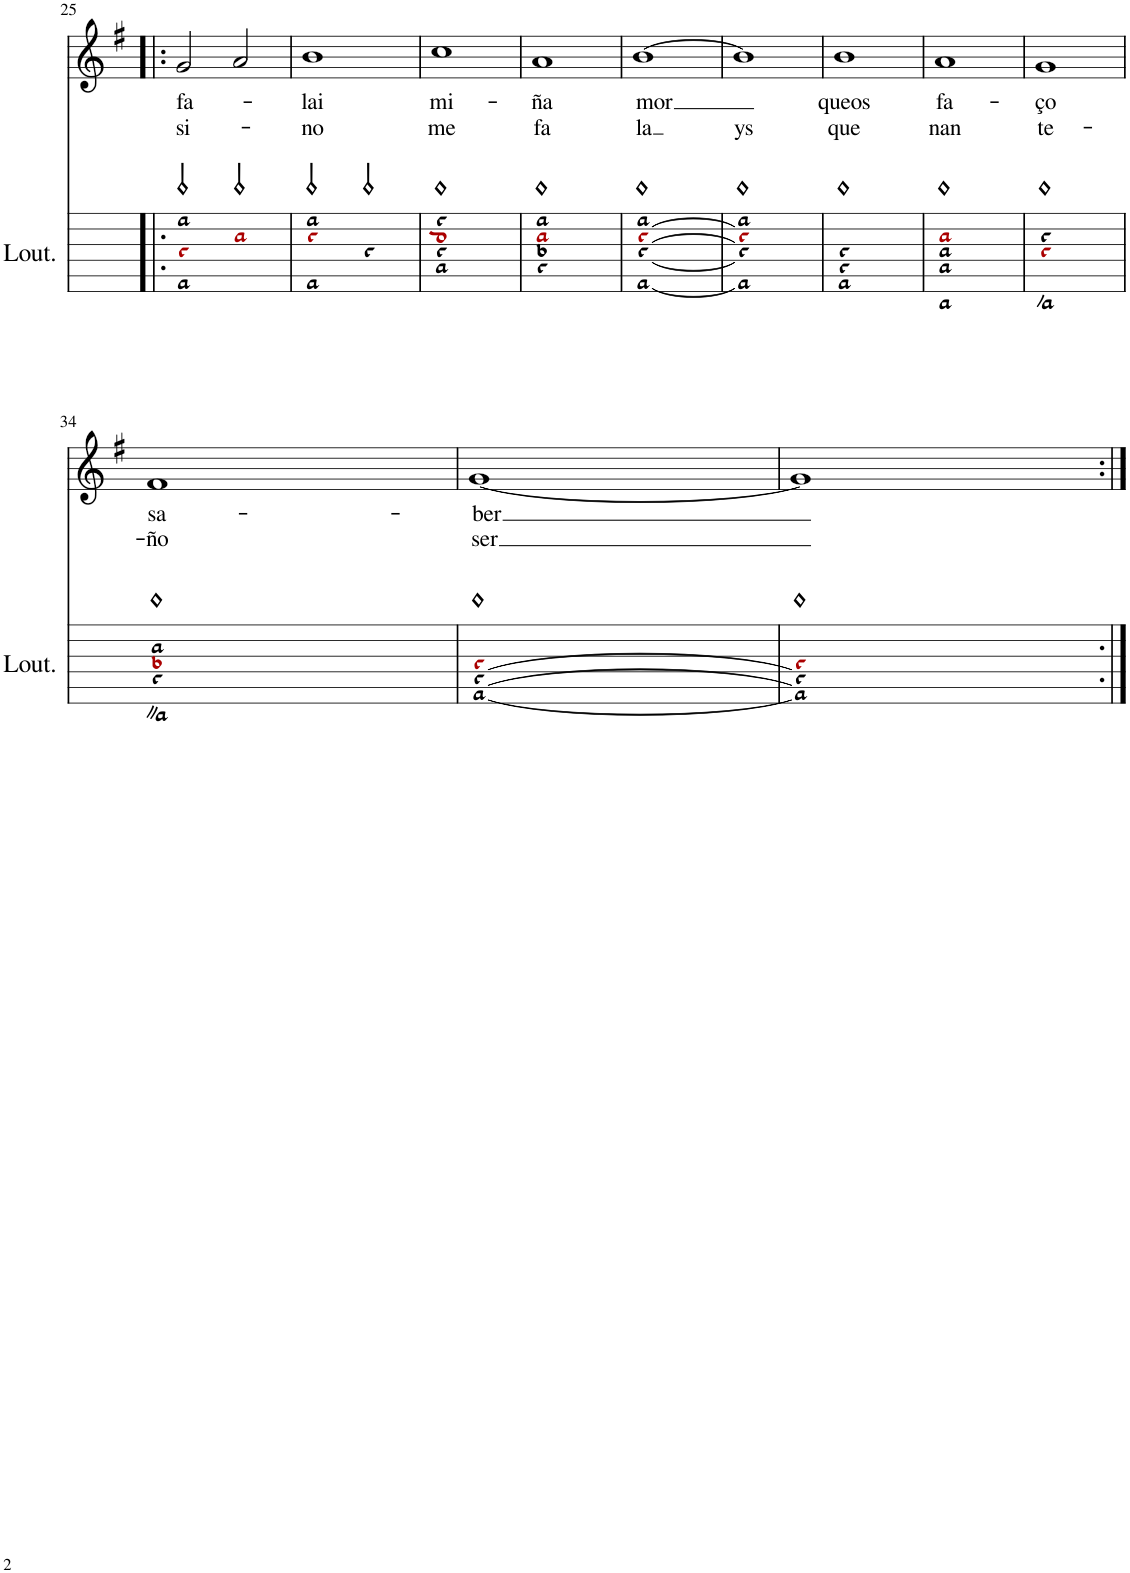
**kern	**kern	**text	**text
*part2	*part1	*part1	*part1
*staff2	*staff1	*staff1	*staff1
*I"Loutna	*I"Zpěv	*	*
*I'Lout.	*	*	*
!!LO:PB:g=z
*	*clefG2	*	*
*k[f#]	*k[f#]	*	*
*M2/2	*M2/2	*	*
*met(c|)	*met(c|)	*	*
=25!|:	=25!|:	=25!|:	=25!|:
!	!	!LO:LY:b	!LO:LY:b
2GG 2Gi 2d	2g/	fa-	si-
2Ai	2a/	.	.
=26	=26	=26	=26
!	!	!LO:LY:b	!LO:LY:b
2GG 2Bi 2d	1b	-lai	-no
2G	.	.	.
=27	=27	=27	=27
!	!	!LO:LY:b	!LO:LY:b
1C 1G 1ci 1e	1cc	mi-	me
=28	=28	=28	=28
!	!	!LO:LY:b	!LO:LY:b
1D 1F# 1Ai 1d	1a	-ña	fa
=29	=29	=29	=29
!	!	!LO:LY:b	!LO:LY:b
[1GG [1G [1Bi [1d	[1b	mor	la
=30	=30	=30	=30
!	!	!	!LO:LY:b
1GG] 1G] 1Bi] 1d]	1b]	.	ys
=31	=31	=31	=31
!	!	!LO:LY:b	!LO:LY:b
1GG 1D 1G	1b	queos	que
=32	=32	=32	=32
!	!	!LO:LY:b	!LO:LY:b
1FF 1C 1F 1Ai	1a	fa-	nan
=33	=33	=33	=33
!	!	!LO:LY:b	!LO:LY:b
1EE 1Gi 1B	1g	-ço	te-
!!LO:LB:g=z
=34	=34	=34	=34
!	!	!LO:LY:b	!LO:LY:b
1DD 1D 1F#i 1A	1f#	sa-	-ño
=35	=35	=35	=35
!	!	!LO:LY:b	!LO:LY:b
[1GG [1D [1Gi	[1g	-ber	ser
=36	=36	=36	=36
1GG] 1D] 1Gi]	1g]	.	.
=:|!	=:|!	=:|!	=:|!
*-	*-	*-	*-
